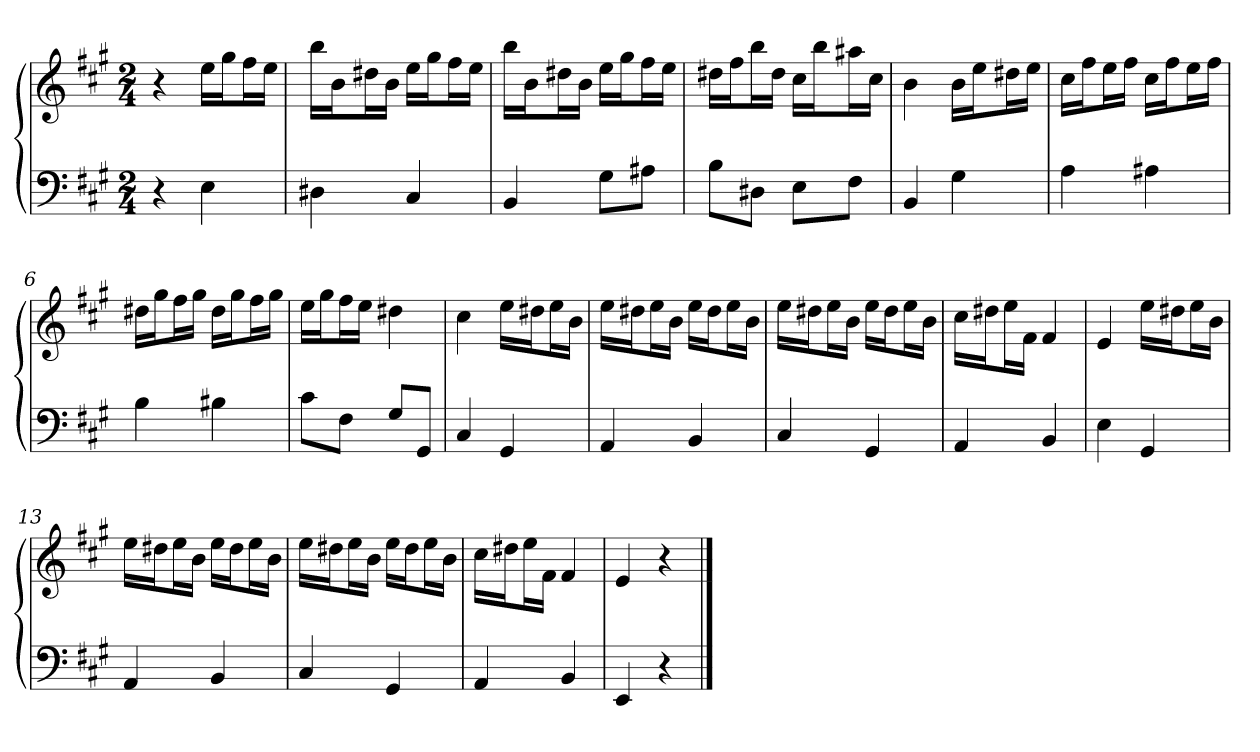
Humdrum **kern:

**kern	**kern
*part1	*part1
*staff2	*staff1
*k[f#c#g#]	*k[f#c#g#]
*A:	*A:
*M2/4	*M2/4
=	=
4r	4r
4E	16eeLL
.	16gg#J
.	16ff#L
.	16eeJJ
=1	=1
4D#X	16bbLL
.	16bJ
.	16dd#XL
.	16bJJ
4C#	16eeLL
.	16gg#J
.	16ff#L
.	16eeJJ
=2	=2
4BB	16bbLL
.	16bJ
.	16dd#XL
.	16bJJ
8G#L	16eeLL
.	16gg#J
8A#XJ	16ff#L
.	16eeJJ
=3	=3
8BL	16dd#XLL
.	16ff#J
8D#XJ	16bbL
.	16dd#JJ
8EL	16cc#LL
.	16bbJ
8F#J	16aa#XL
.	16cc#JJ
=4	=4
4BB	4b
4G#	16bLL
.	16eeJ
.	16dd#XL
.	16eeJJ
=5	=5
4A	16cc#LL
.	16ff#J
.	16eeL
.	16ff#JJ
4A#X	16cc#LL
.	16ff#J
.	16eeL
.	16ff#JJ
=6	=6
4B	16dd#XLL
.	16gg#J
.	16ff#L
.	16gg#JJ
4B#X	16dd#LL
.	16gg#J
.	16ff#L
.	16gg#JJ
=7	=7
8c#L	16eeLL
.	16gg#J
8F#J	16ff#L
.	16eeJJ
8G#L	4dd#X
8GG#J	.
=8	=8
4C#	4cc#
4GG#	16eeLL
.	16dd#XJ
.	16eeL
.	16bJJ
=9	=9
4AA	16eeLL
.	16dd#XJ
.	16eeL
.	16bJJ
4BB	16eeLL
.	16dd#J
.	16eeL
.	16bJJ
=10	=10
4C#	16eeLL
.	16dd#XJ
.	16eeL
.	16bJJ
4GG#	16eeLL
.	16dd#J
.	16eeL
.	16bJJ
=11	=11
4AA	16cc#LL
.	16dd#XJ
.	16eeL
.	16f#JJ
4BB	4f#
=12	=12
4E	4e
4GG#	16eeLL
.	16dd#XJ
.	16eeL
.	16bJJ
=13	=13
4AA	16eeLL
.	16dd#XJ
.	16eeL
.	16bJJ
4BB	16eeLL
.	16dd#J
.	16eeL
.	16bJJ
=14	=14
4C#	16eeLL
.	16dd#XJ
.	16eeL
.	16bJJ
4GG#	16eeLL
.	16dd#J
.	16eeL
.	16bJJ
=15	=15
4AA	16cc#LL
.	16dd#XJ
.	16eeL
.	16f#JJ
4BB	4f#
=16	=16
4EE	4e
4r	4r
==	==
*-	*-
